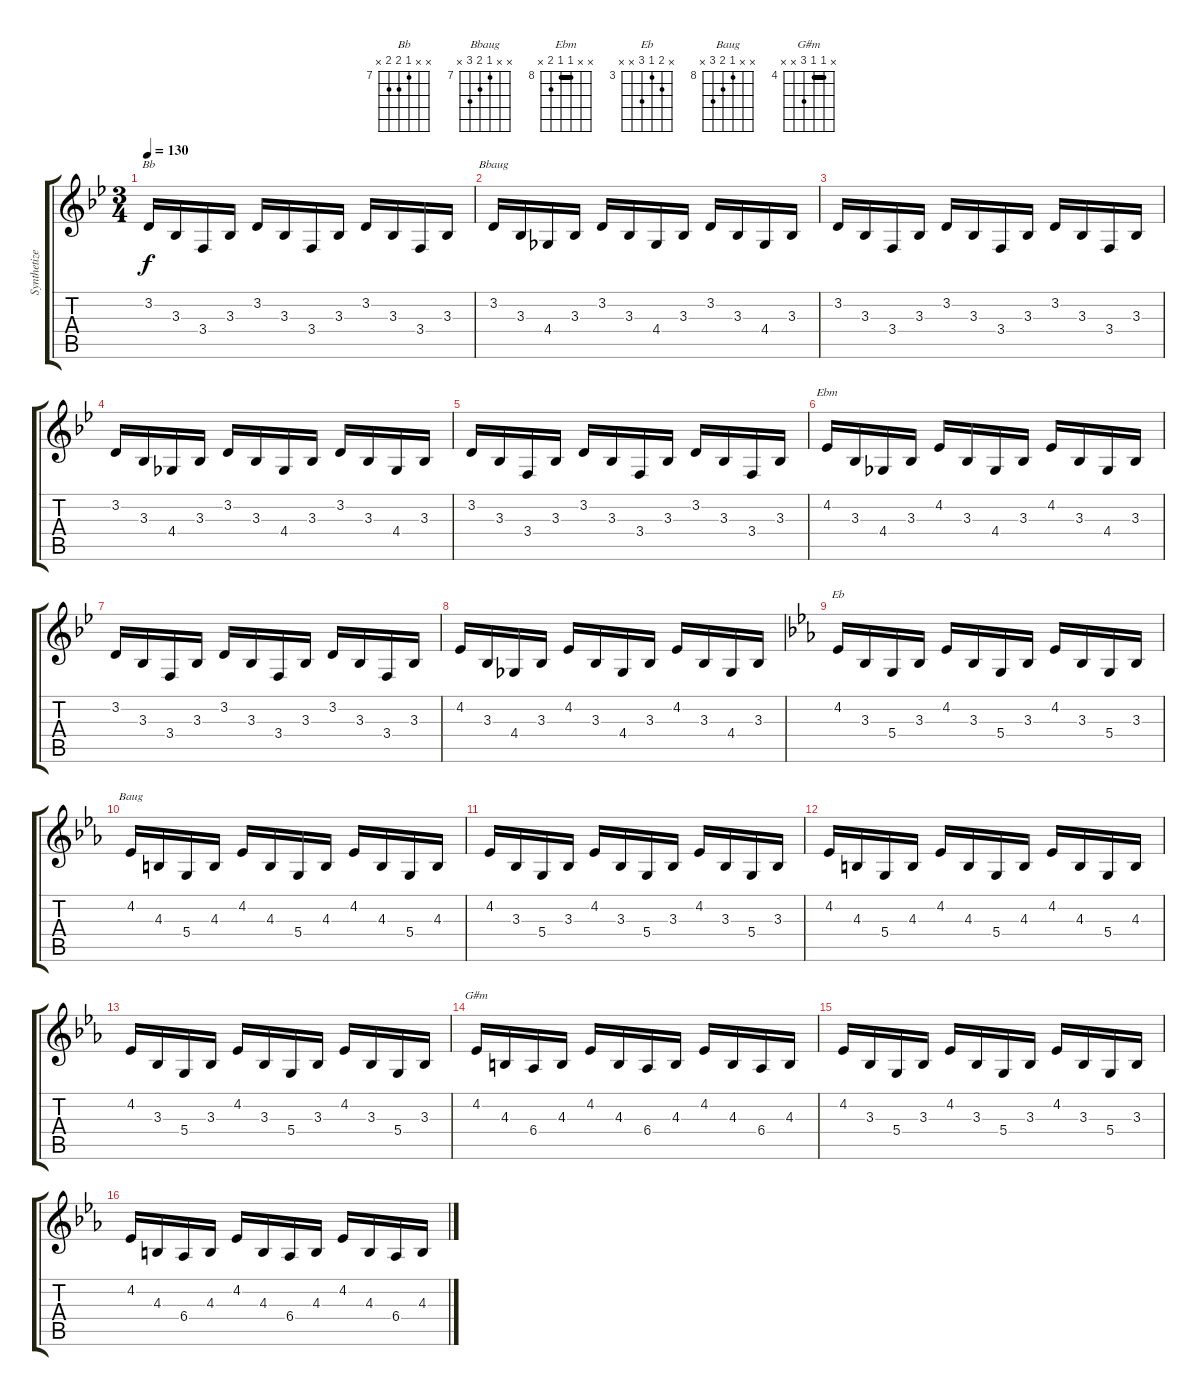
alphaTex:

\track ("Synthetizer 1" "Synthetize") {instrument lead8bassandlead}
\staff {score tabs}
\tuning (E4 B3 G3 D3 A2 E2) {hide}
\chord ("Bb" x x 7 8 8 x) {firstfret 7}
\chord ("Bbaug" x x 7 8 9 x) {firstfret 7}
\chord ("Ebm" x x 8 8 9 x) {firstfret 8 barre 8}
\chord ("Eb" x 4 3 5 x x) {firstfret 3}
\chord ("Baug" x x 8 9 10 x) {firstfret 8}
\chord ("G#m" x 4 4 6 x x) {firstfret 4 barre 4}
\ts (3 4)
\tempo 130
\clef g2
\ks bb
3.2.16{ch "Bb" dy f} 3.3.16 3.4.16 3.3.16 3.2.16 3.3.16 3.4.16 3.3.16 3.2.16 3.3.16 3.4.16 3.3.16 |
3.2.16{ch "Bbaug"} 3.3.16 4.4.16 3.3.16 3.2.16 3.3.16 4.4.16 3.3.16 3.2.16 3.3.16 4.4.16 3.3.16 |
3.2.16 3.3.16 3.4.16 3.3.16 3.2.16 3.3.16 3.4.16 3.3.16 3.2.16 3.3.16 3.4.16 3.3.16 |
3.2.16 3.3.16 4.4.16 3.3.16 3.2.16 3.3.16 4.4.16 3.3.16 3.2.16 3.3.16 4.4.16 3.3.16 |
3.2.16 3.3.16 3.4.16 3.3.16 3.2.16 3.3.16 3.4.16 3.3.16 3.2.16 3.3.16 3.4.16 3.3.16 |
4.2.16{ch "Ebm"} 3.3.16 4.4.16 3.3.16 4.2.16 3.3.16 4.4.16 3.3.16 4.2.16 3.3.16 4.4.16 3.3.16 |
3.2.16 3.3.16 3.4.16 3.3.16 3.2.16 3.3.16 3.4.16 3.3.16 3.2.16 3.3.16 3.4.16 3.3.16 |
4.2.16 3.3.16 4.4.16 3.3.16 4.2.16 3.3.16 4.4.16 3.3.16 4.2.16 3.3.16 4.4.16 3.3.16 |
\ks eb
4.2.16{ch "Eb"} 3.3.16 5.4.16 3.3.16 4.2.16 3.3.16 5.4.16 3.3.16 4.2.16 3.3.16 5.4.16 3.3.16 |
4.2.16{ch "Baug"} 4.3.16 5.4.16 4.3.16 4.2.16 4.3.16 5.4.16 4.3.16 4.2.16 4.3.16 5.4.16 4.3.16 |
4.2.16 3.3.16 5.4.16 3.3.16 4.2.16 3.3.16 5.4.16 3.3.16 4.2.16 3.3.16 5.4.16 3.3.16 |
4.2.16 4.3.16 5.4.16 4.3.16 4.2.16 4.3.16 5.4.16 4.3.16 4.2.16 4.3.16 5.4.16 4.3.16 |
4.2.16 3.3.16 5.4.16 3.3.16 4.2.16 3.3.16 5.4.16 3.3.16 4.2.16 3.3.16 5.4.16 3.3.16 |
4.2.16{ch "G#m"} 4.3.16 6.4.16 4.3.16 4.2.16 4.3.16 6.4.16 4.3.16 4.2.16 4.3.16 6.4.16 4.3.16 |
4.2.16 3.3.16 5.4.16 3.3.16 4.2.16 3.3.16 5.4.16 3.3.16 4.2.16 3.3.16 5.4.16 3.3.16 |
4.2.16 4.3.16 6.4.16 4.3.16 4.2.16 4.3.16 6.4.16 4.3.16 4.2.16 4.3.16 6.4.16 4.3.16
